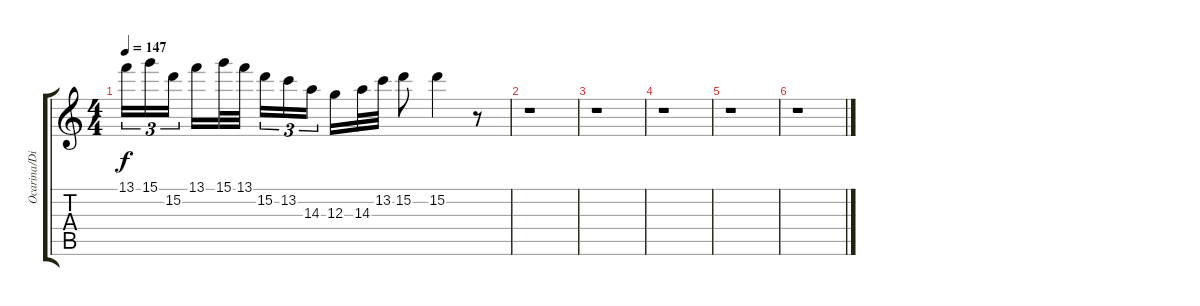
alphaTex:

\track ("Ocarina/Distortion Gutiar (Lead)" "Ocarina/Di") {instrument distortionguitar}
\staff {score tabs}
\tuning (E4 B3 G3 D3 A2 E2) {hide}
\ts (4 4)
\tempo 147
\clef g2
\ks c
13.1.16{tu (3 2) dy f} 15.1.16{tu (3 2)} 15.2.16{tu (3 2) beam splitsecondary} 13.1.16 15.1.32 13.1.32 15.2.16{tu (3 2)} 13.2.16{tu (3 2)} 14.3.16{tu (3 2) beam splitsecondary} 12.3.16 14.3.32 13.2.32 15.2.8 15.2.4 r.8 |
r.1 |
r.1 |
r.1 |
r.1 |
r.1
